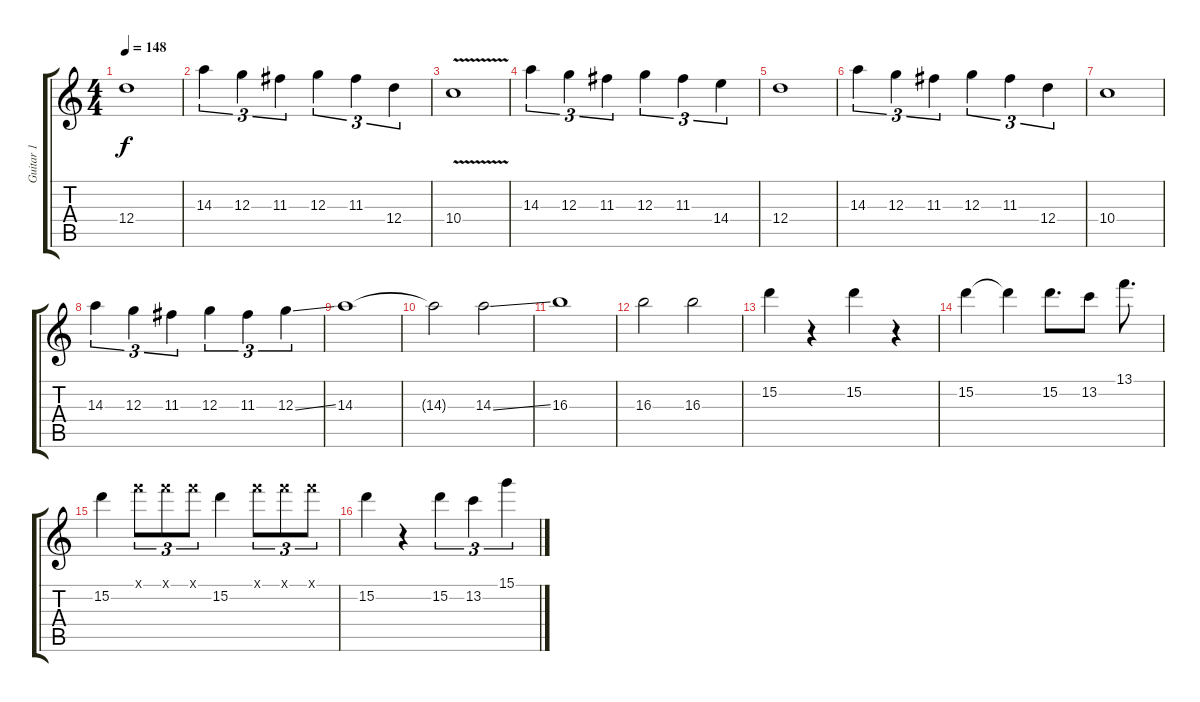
\track ("Guitar 1" "Guitar 1") {instrument overdrivenguitar}
\staff {score tabs}
\tuning (E4 B3 G3 D3 A2 E2) {hide}
\ts (4 4)
\tempo 148
\clef g2
\ks c
12.4.1{dy f} |
14.3.4{tu (3 2)} 12.3.4{tu (3 2)} 11.3.4{tu (3 2)} 12.3.4{tu (3 2)} 11.3.4{tu (3 2)} 12.4.4{tu (3 2)} |
10.4{v}.1 |
14.3.4{tu (3 2)} 12.3.4{tu (3 2)} 11.3.4{tu (3 2)} 12.3.4{tu (3 2)} 11.3.4{tu (3 2)} 14.4.4{tu (3 2)} |
12.4.1 |
14.3.4{tu (3 2)} 12.3.4{tu (3 2)} 11.3.4{tu (3 2)} 12.3.4{tu (3 2)} 11.3.4{tu (3 2)} 12.4.4{tu (3 2)} |
10.4.1 |
14.3.4{tu (3 2)} 12.3.4{tu (3 2)} 11.3.4{tu (3 2)} 12.3.4{tu (3 2)} 11.3.4{tu (3 2)} 12.3{ss}.4{tu (3 2)} |
14.3.1 |
14.3{t}.2 14.3{ss}.2 |
16.3.1 |
16.3.2 16.3.2 |
15.2.4 r.4 15.2.4 r.4 |
15.2.4 15.2{t}.4 15.2.8{d} 13.2.8 13.1.8{d} |
15.2.4 13.1{x}.8{tu (3 2)} 13.1{x}.8{tu (3 2)} 13.1{x}.8{tu (3 2)} 15.2.4 13.1{x}.8{tu (3 2)} 13.1{x}.8{tu (3 2)} 13.1{x}.8{tu (3 2)} |
15.2.4 r.4 15.2.4{tu (3 2)} 13.2.4{tu (3 2)} 15.1.4{tu (3 2)}
